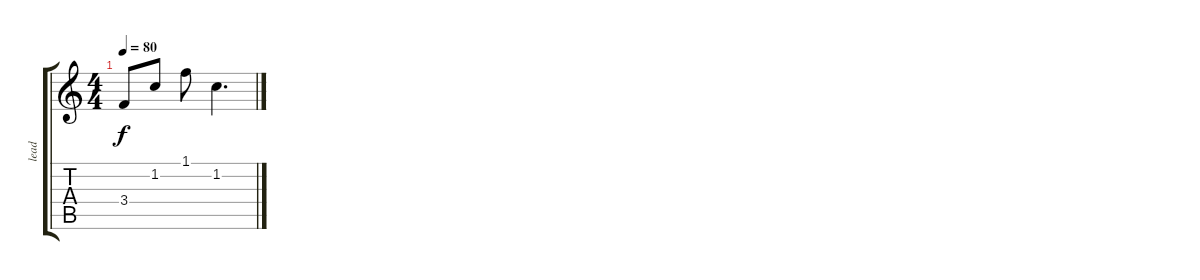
\track ("lead" "lead") {instrument overdrivenguitar}
\staff {score tabs}
\tuning (E4 B3 G3 D3 A2 E2) {hide}
\ts (4 4)
\tempo 80
\clef g2
\ks c
3.4{t}.8{dy f} 1.2.8 1.1.8 1.2.4{d}
